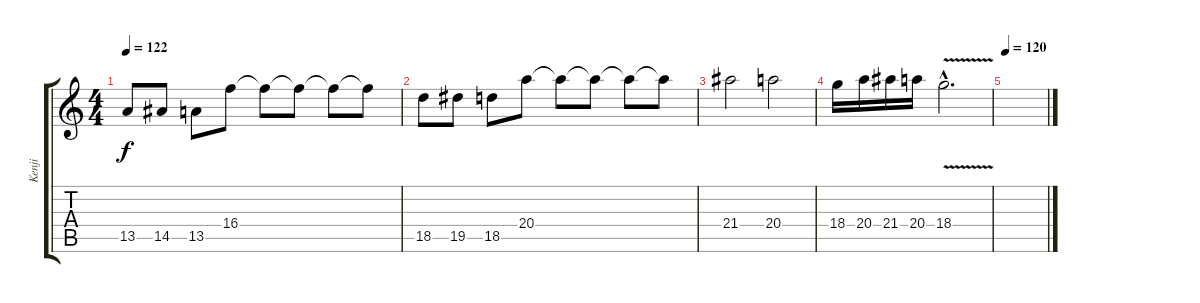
\track ("Kenji" "Kenji") {instrument acousticguitarsteel}
\staff {score tabs}
\tuning (Eb4 Bb3 Gb3 Db3 Ab2 Eb2) {hide}
\ts (4 4)
\tempo 122
\clef g2
\ks c
13.5.8{dy f} 14.5.8 13.5.8 16.4.8 16.4{t}.8 16.4{t}.8 16.4{t}.8 16.4{t}.8 |
18.5.8 19.5.8 18.5.8 20.4.8 20.4{t}.8 20.4{t}.8 20.4{t}.8 20.4{t}.8 |
21.4.2 20.4.2 |
18.4.16 20.4.16 21.4.16 20.4.16 18.4{v hac}.2{d} |
\tempo 120
